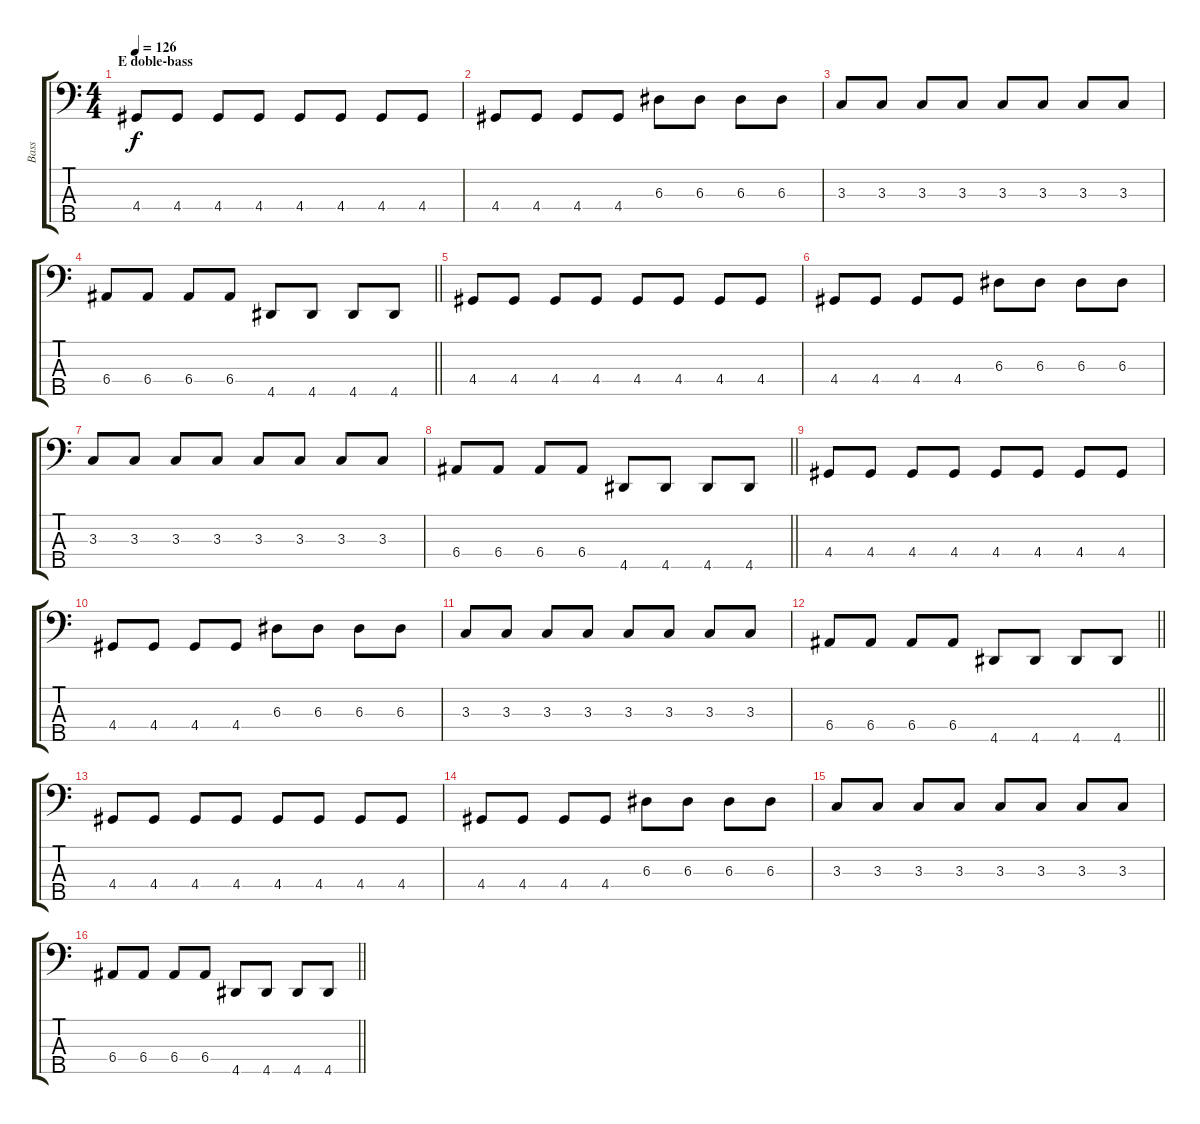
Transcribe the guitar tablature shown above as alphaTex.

\track ("Bass" "Bass") {instrument electricbassfinger}
\staff {score tabs}
\tuning (G2 D2 A1 E1 B0) {hide}
\ts (4 4)
\section ("" "E doble-bass")
\tempo 126
\clef f4
\ks c
4.4.8{dy f} 4.4.8 4.4.8 4.4.8 4.4.8 4.4.8 4.4.8 4.4.8 |
4.4.8 4.4.8 4.4.8 4.4.8 6.3.8 6.3.8 6.3.8 6.3.8 |
3.3.8 3.3.8 3.3.8 3.3.8 3.3.8 3.3.8 3.3.8 3.3.8 |
\barLineRight lightlight
6.4.8 6.4.8 6.4.8 6.4.8 4.5.8 4.5.8 4.5.8 4.5.8 |
4.4.8 4.4.8 4.4.8 4.4.8 4.4.8 4.4.8 4.4.8 4.4.8 |
4.4.8 4.4.8 4.4.8 4.4.8 6.3.8 6.3.8 6.3.8 6.3.8 |
3.3.8 3.3.8 3.3.8 3.3.8 3.3.8 3.3.8 3.3.8 3.3.8 |
\barLineRight lightlight
6.4.8 6.4.8 6.4.8 6.4.8 4.5.8 4.5.8 4.5.8 4.5.8 |
4.4.8 4.4.8 4.4.8 4.4.8 4.4.8 4.4.8 4.4.8 4.4.8 |
4.4.8 4.4.8 4.4.8 4.4.8 6.3.8 6.3.8 6.3.8 6.3.8 |
3.3.8 3.3.8 3.3.8 3.3.8 3.3.8 3.3.8 3.3.8 3.3.8 |
\barLineRight lightlight
6.4.8 6.4.8 6.4.8 6.4.8 4.5.8 4.5.8 4.5.8 4.5.8 |
4.4.8 4.4.8 4.4.8 4.4.8 4.4.8 4.4.8 4.4.8 4.4.8 |
4.4.8 4.4.8 4.4.8 4.4.8 6.3.8 6.3.8 6.3.8 6.3.8 |
3.3.8 3.3.8 3.3.8 3.3.8 3.3.8 3.3.8 3.3.8 3.3.8 |
\barLineRight lightlight
6.4.8 6.4.8 6.4.8 6.4.8 4.5.8 4.5.8 4.5.8 4.5.8
